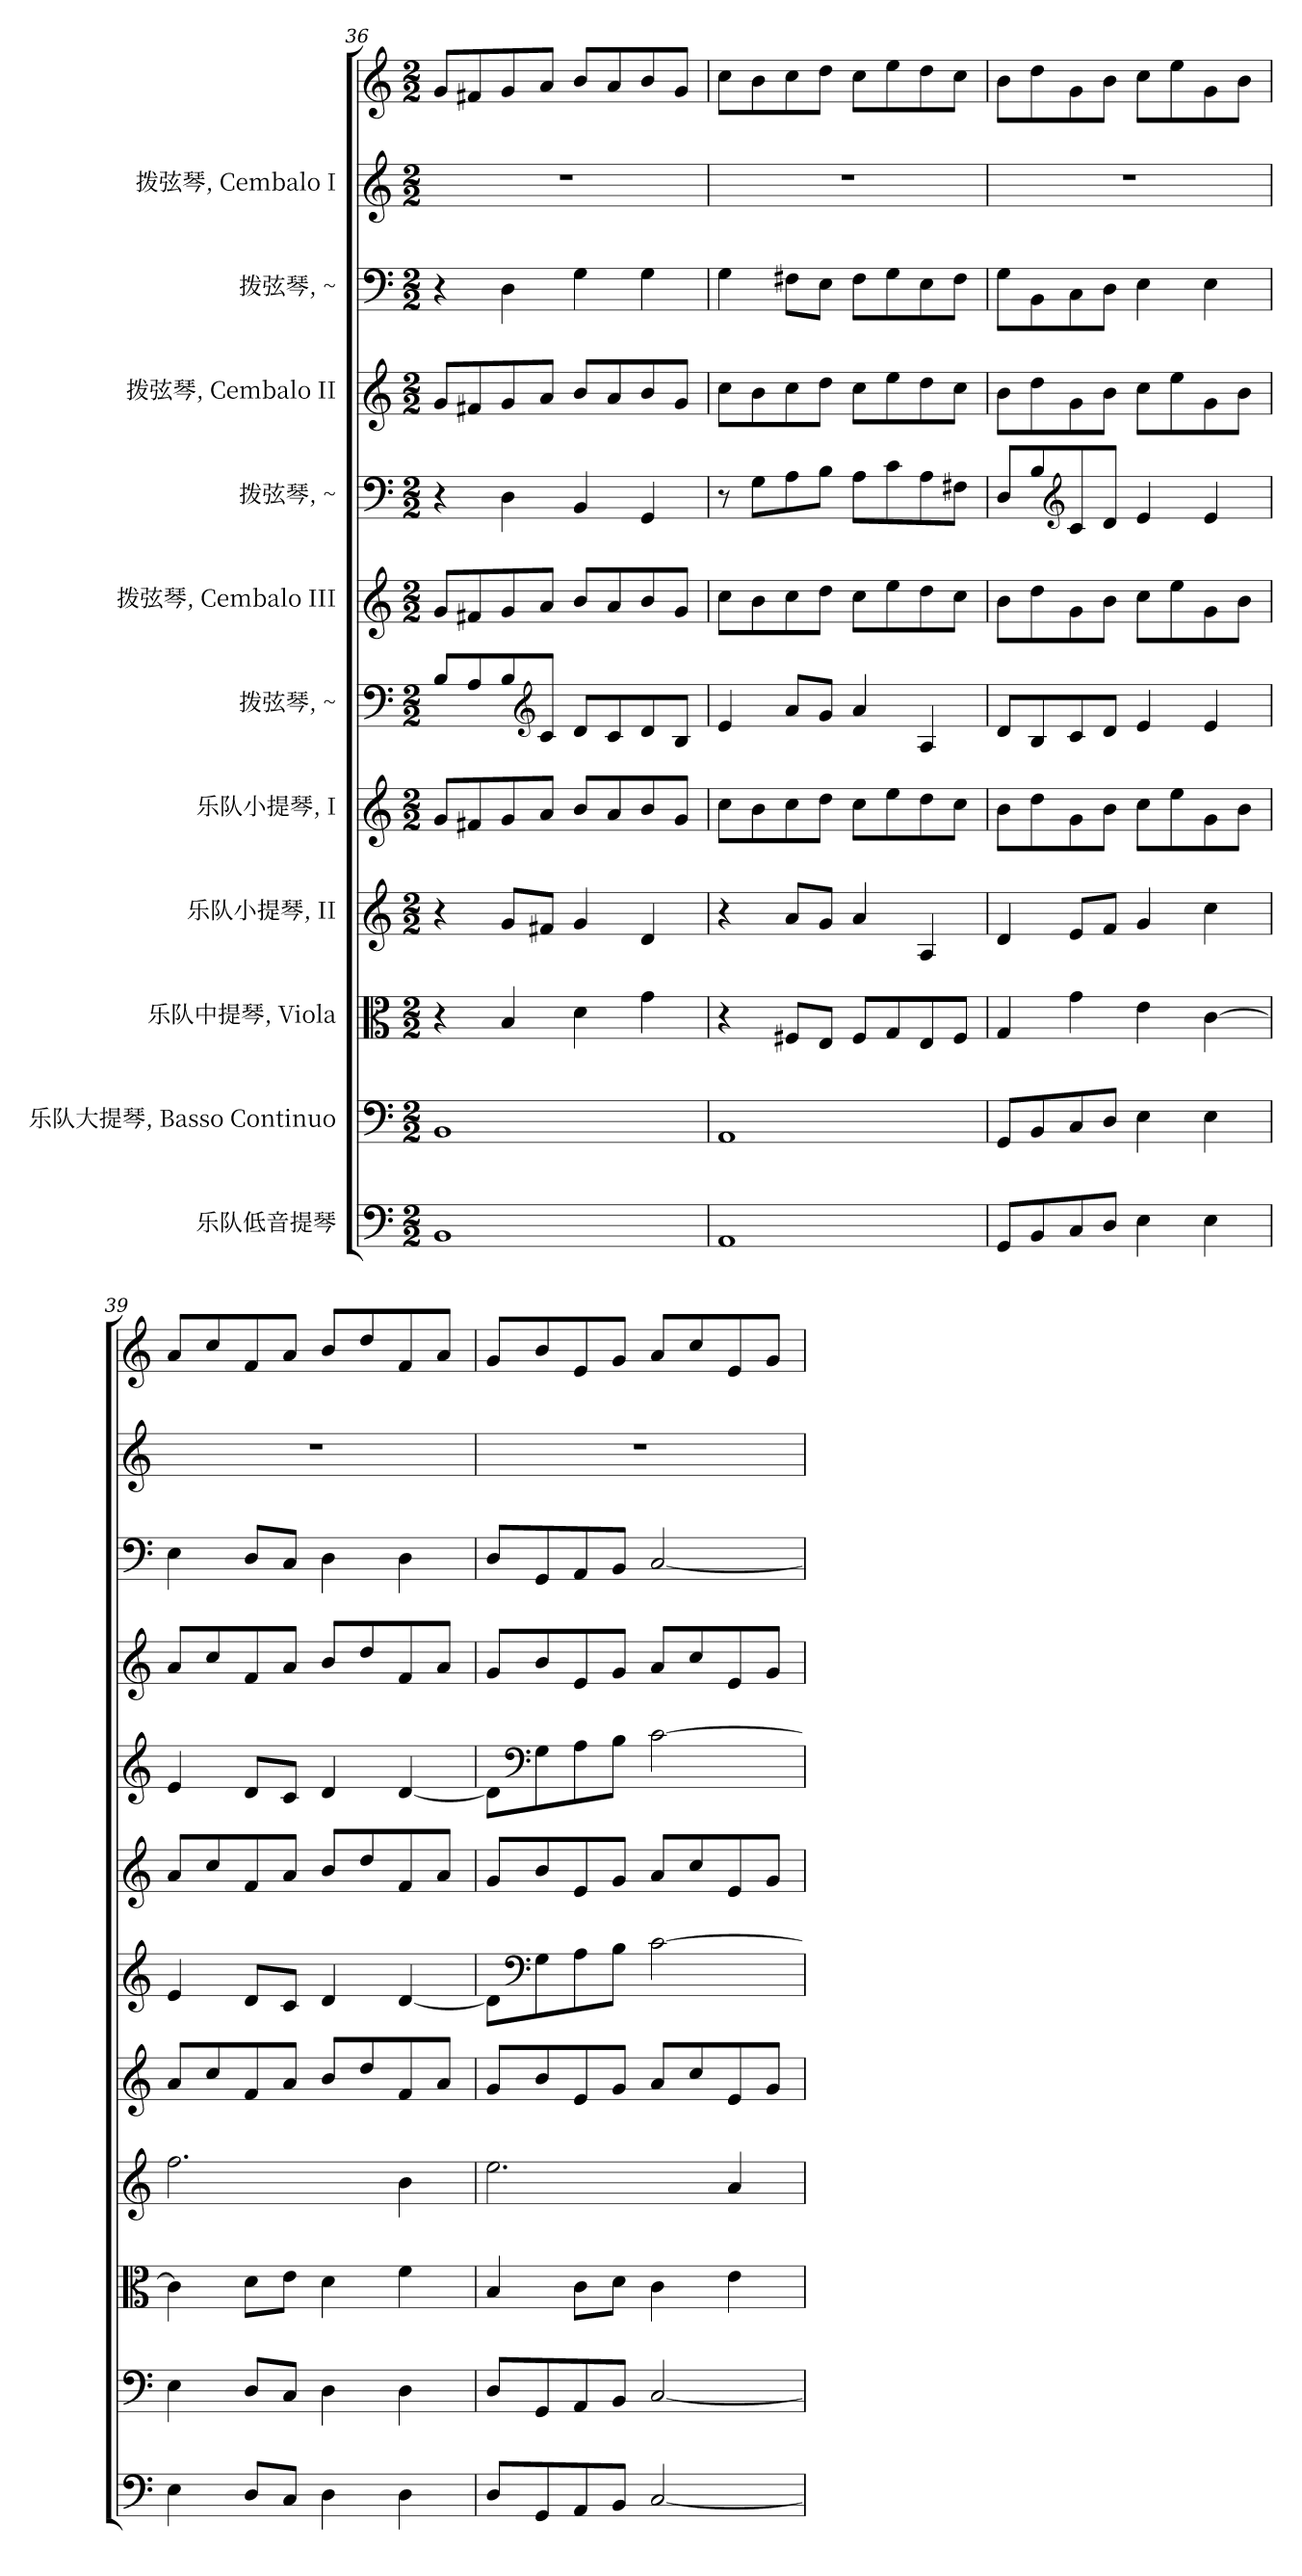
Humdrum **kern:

**kern	**kern	**kern	**kern	**kern	**kern	**kern	**kern	**kern	**kern	**kern	**kern
*part11	*part10	*part9	*part8	*part7	*part6	*part5	*part4	*part3	*part2	*part1	*part1
*staff12	*staff11	*staff10	*staff9	*staff8	*staff7	*staff6	*staff5	*staff4	*staff3	*staff2	*staff1
*I"乐队低音提琴	*I"乐队大提琴, Basso Continuo	*I"乐队中提琴, Viola	*I"乐队小提琴, II	*I"乐队小提琴, I	*I"拨弦琴, ~	*I"拨弦琴, Cembalo III	*I"拨弦琴, ~	*I"拨弦琴, Cembalo II	*I"拨弦琴, ~	*I"拨弦琴, Cembalo I	*
*clefF4	*clefF4	*clefC3	*clefG2	*clefG2	*clefF4	*clefG2	*clefF4	*clefG2	*clefF4	*clefG2	*clefG2
*ITrd7c12	*	*	*	*	*	*	*	*	*	*	*
*k[]	*k[]	*k[]	*k[]	*k[]	*k[]	*k[]	*k[]	*k[]	*k[]	*k[]	*k[]
*M2/2	*M2/2	*M2/2	*M2/2	*M2/2	*M2/2	*M2/2	*M2/2	*M2/2	*M2/2	*M2/2	*M2/2
=36	=36	=36	=36	=36	=36	=36	=36	=36	=36	=36	=36
1BBB	1BB	4r	4r	8g/L	8B/L	8g/L	4r	8g/L	4r	1r	8g/L
.	.	.	.	8f#X/	8A/	8f#X/	.	8f#X/	.	.	8f#X/
.	.	4B/	8g/L	8g/	8B/	8g/	4D\	8g/	4D\	.	8g/
*	*	*	*	*	*clefG2	*	*	*	*	*	*
.	.	.	8f#X/J	8a/J	8c/J	8a/J	.	8a/J	.	.	8a/J
.	.	4d\	4g/	8b/L	8d/L	8b/L	4BB/	8b/L	4G\	.	8b/L
.	.	.	.	8a/	8c/	8a/	.	8a/	.	.	8a/
.	.	4g\	4d/	8b/	8d/	8b/	4GG/	8b/	4G\	.	8b/
.	.	.	.	8g/J	8B/J	8g/J	.	8g/J	.	.	8g/J
=37	=37	=37	=37	=37	=37	=37	=37	=37	=37	=37	=37
1AAA	1AA	4r	4r	8cc\L	4e/	8cc\L	8r	8cc\L	4G\	1r	8cc\L
.	.	.	.	8b\	.	8b\	8G\L	8b\	.	.	8b\
.	.	8F#X/L	8a/L	8cc\	8a/L	8cc\	8A\	8cc\	8F#X\L	.	8cc\
.	.	8E/J	8g/J	8dd\J	8g/J	8dd\J	8B\J	8dd\J	8E\J	.	8dd\J
.	.	8F#/L	4a/	8cc\L	4a/	8cc\L	8A\L	8cc\L	8F#\L	.	8cc\L
.	.	8G/	.	8ee\	.	8ee\	8c\	8ee\	8G\	.	8ee\
.	.	8E/	4A/	8dd\	4A/	8dd\	8A\	8dd\	8E\	.	8dd\
.	.	8F#/J	.	8cc\J	.	8cc\J	8F#X\J	8cc\J	8F#\J	.	8cc\J
!!LO:PB:g=z
=38	=38	=38	=38	=38	=38	=38	=38	=38	=38	=38	=38
8GGG/L	8GG/L	4G/	4d/	8b\L	8d/L	8b\L	8D/L	8b\L	8G\L	1r	8b\L
8BBB/	8BB/	.	.	8dd\	8B/	8dd\	8B/	8dd\	8BB\	.	8dd\
*	*	*	*	*	*	*	*clefG2	*	*	*	*
8CC/	8C/	4g\	8e/L	8g\	8c/	8g\	8c/	8g\	8C\	.	8g\
8DD/J	8D/J	.	8f/J	8b\J	8d/J	8b\J	8d/J	8b\J	8D\J	.	8b\J
4EE\	4E\	4e\	4g/	8cc\L	4e/	8cc\L	4e/	8cc\L	4E\	.	8cc\L
.	.	.	.	8ee\	.	8ee\	.	8ee\	.	.	8ee\
4EE\	4E\	[4c\	4cc\	8g\	4e/	8g\	4e/	8g\	4E\	.	8g\
.	.	.	.	8b\J	.	8b\J	.	8b\J	.	.	8b\J
=39	=39	=39	=39	=39	=39	=39	=39	=39	=39	=39	=39
4EE\	4E\	4c\]	2.ff\	8a/L	4e/	8a/L	4e/	8a/L	4E\	1r	8a/L
.	.	.	.	8cc/	.	8cc/	.	8cc/	.	.	8cc/
8DD/L	8D/L	8d\L	.	8f/	8d/L	8f/	8d/L	8f/	8D/L	.	8f/
8CC/J	8C/J	8e\J	.	8a/J	8c/J	8a/J	8c/J	8a/J	8C/J	.	8a/J
4DD\	4D\	4d\	.	8b/L	4d/	8b/L	4d/	8b/L	4D\	.	8b/L
.	.	.	.	8dd/	.	8dd/	.	8dd/	.	.	8dd/
4DD\	4D\	4f\	4b\	8f/	[4d/	8f/	[4d/	8f/	4D\	.	8f/
.	.	.	.	8a/J	.	8a/J	.	8a/J	.	.	8a/J
=40	=40	=40	=40	=40	=40	=40	=40	=40	=40	=40	=40
8DD/L	8D/L	4B/	2.ee\	8g/L	8d\L]	8g/L	8d\L]	8g/L	8D/L	1r	8g/L
*	*	*	*	*	*clefF4	*	*clefF4	*	*	*	*
8GGG/	8GG/	.	.	8b/	8G\	8b/	8G\	8b/	8GG/	.	8b/
8AAA/	8AA/	8c\L	.	8e/	8A\	8e/	8A\	8e/	8AA/	.	8e/
8BBB/J	8BB/J	8d\J	.	8g/J	8B\J	8g/J	8B\J	8g/J	8BB/J	.	8g/J
[2CC/	[2C/	4c\	.	8a/L	[2c\	8a/L	[2c\	8a/L	[2C/	.	8a/L
.	.	.	.	8cc/	.	8cc/	.	8cc/	.	.	8cc/
.	.	4e\	4a/	8e/	.	8e/	.	8e/	.	.	8e/
.	.	.	.	8g/J	.	8g/J	.	8g/J	.	.	8g/J
=	=	=	=	=	=	=	=	=	=	=	=
*-	*-	*-	*-	*-	*-	*-	*-	*-	*-	*-	*-
